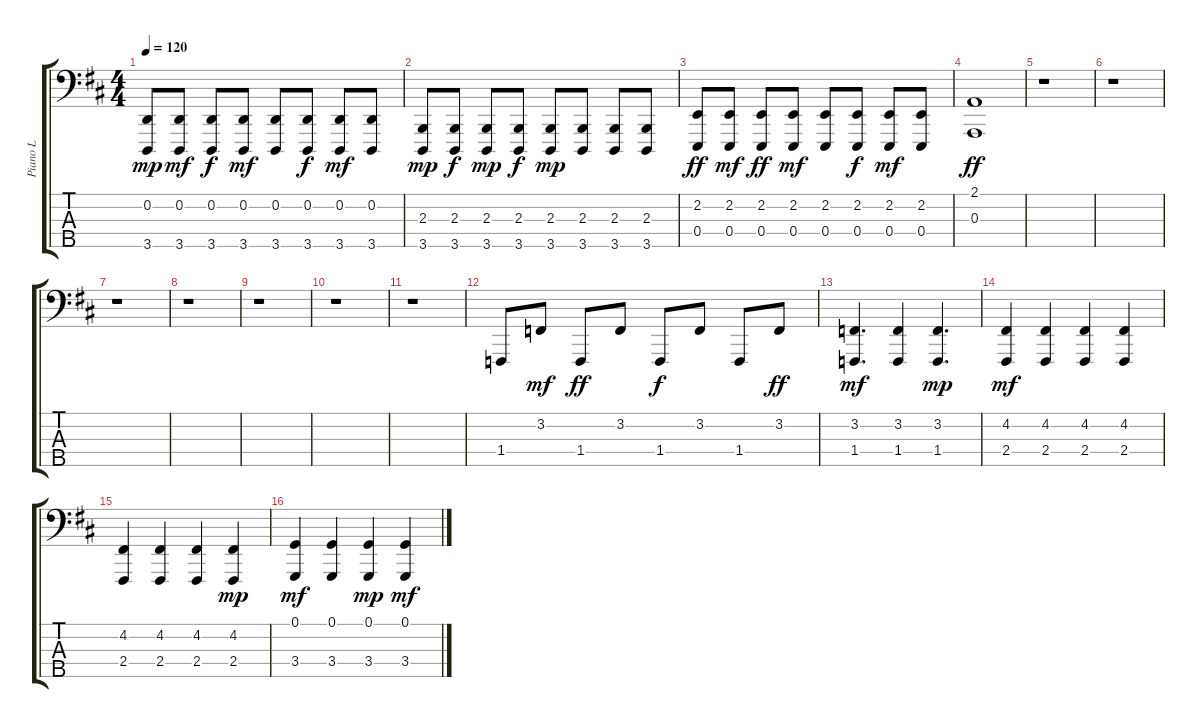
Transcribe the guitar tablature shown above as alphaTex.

\track ("Piano L" "Piano L") {instrument acousticgrandpiano}
\staff {score tabs}
\tuning (G2 D2 A1 E1 B0) {hide}
\ts (4 4)
\tempo 120
\clef f4
\ks d
(0.2 3.5).8{dy mp} (0.2 3.5).8{dy mf} (0.2 3.5).8{dy f} (0.2 3.5).8{dy mf} (0.2 3.5).8 (0.2 3.5).8{dy f} (0.2 3.5).8{dy mf} (0.2 3.5).8 |
(2.3 3.5).8{dy mp} (2.3 3.5).8{dy f} (2.3 3.5).8{dy mp} (2.3 3.5).8{dy f} (2.3 3.5).8{dy mp} (2.3 3.5).8 (2.3 3.5).8 (2.3 3.5).8 |
(2.2 0.4).8{dy ff} (2.2 0.4).8{dy mf} (2.2 0.4).8{dy ff} (2.2 0.4).8{dy mf} (2.2 0.4).8 (2.2 0.4).8{dy f} (2.2 0.4).8{dy mf} (2.2 0.4).8 |
(2.1 0.3).1{dy ff} |
r.1 |
r.1 |
r.1 |
r.1 |
r.1 |
r.1 |
r.1 |
1.4.8 3.2.8{dy mf} 1.4.8{dy ff} 3.2.8 1.4.8{dy f} 3.2.8 1.4.8 3.2.8{dy ff} |
(3.2 1.4).4{d dy mf} (3.2 1.4).4 (3.2 1.4).4{d dy mp} |
(4.2 2.4).4{dy mf} (4.2 2.4).4 (4.2 2.4).4 (4.2 2.4).4 |
(4.2 2.4).4 (4.2 2.4).4 (4.2 2.4).4 (4.2 2.4).4{dy mp} |
(0.1 3.4).4{dy mf} (0.1 3.4).4 (0.1 3.4).4{dy mp} (0.1 3.4).4{dy mf}
